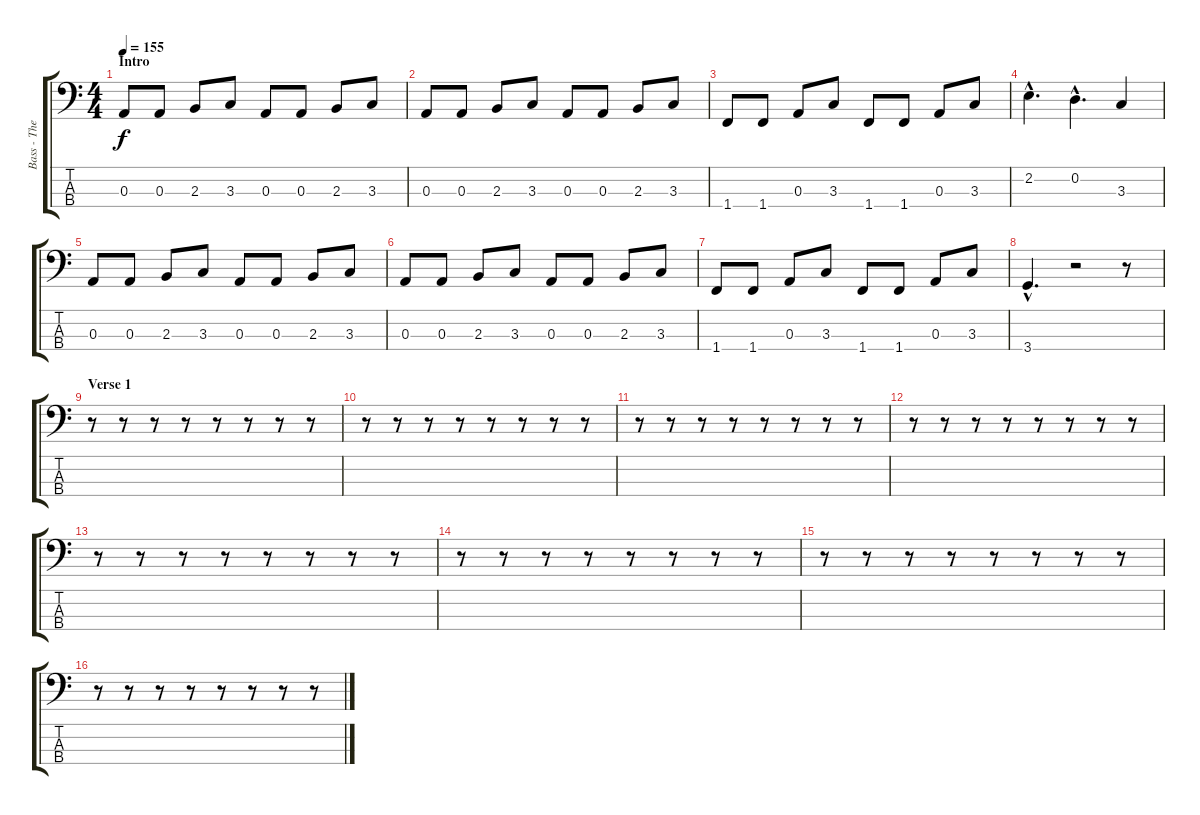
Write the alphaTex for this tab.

\track ("Bass - The \"Incredible\" Hagen" "Bass - The") {instrument electricbasspick}
\staff {score tabs}
\tuning (G2 D2 A1 E1) {hide}
\ts (4 4)
\section ("" "Intro")
\tempo 155
\clef f4
\ks c
0.3.8{dy f instrument electricbasspick} 0.3.8 2.3.8 3.3.8 0.3.8 0.3.8 2.3.8 3.3.8 |
0.3.8 0.3.8 2.3.8 3.3.8 0.3.8 0.3.8 2.3.8 3.3.8 |
1.4.8 1.4.8 0.3.8 3.3.8 1.4.8 1.4.8 0.3.8 3.3.8 |
2.2{hac}.4{d} 0.2{hac}.4{d} 3.3.4 |
0.3.8 0.3.8 2.3.8 3.3.8 0.3.8 0.3.8 2.3.8 3.3.8 |
0.3.8 0.3.8 2.3.8 3.3.8 0.3.8 0.3.8 2.3.8 3.3.8 |
1.4.8 1.4.8 0.3.8 3.3.8 1.4.8 1.4.8 0.3.8 3.3.8 |
3.4{hac}.4{d} r.2 r.8 |
\section ("" "Verse 1")
r.8 r.8 r.8 r.8 r.8 r.8 r.8 r.8 |
r.8 r.8 r.8 r.8 r.8 r.8 r.8 r.8 |
r.8 r.8 r.8 r.8 r.8 r.8 r.8 r.8 |
r.8 r.8 r.8 r.8 r.8 r.8 r.8 r.8 |
r.8 r.8 r.8 r.8 r.8 r.8 r.8 r.8 |
r.8 r.8 r.8 r.8 r.8 r.8 r.8 r.8 |
r.8 r.8 r.8 r.8 r.8 r.8 r.8 r.8 |
r.8 r.8 r.8 r.8 r.8 r.8 r.8 r.8
